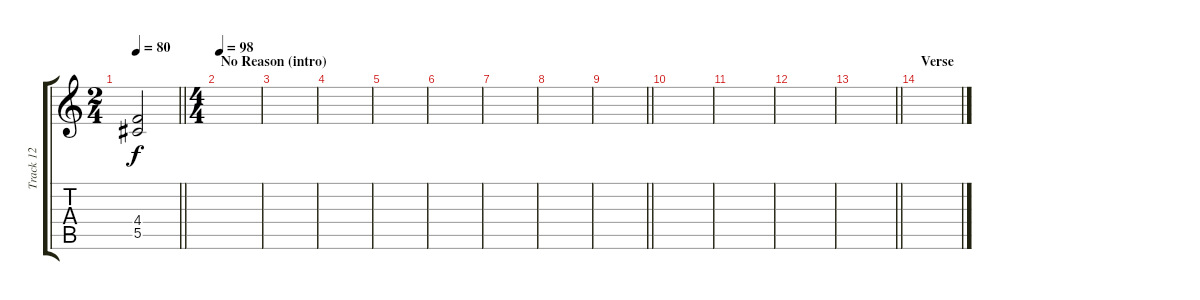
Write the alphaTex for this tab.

\track ("Track 12" "Track 12") {instrument overdrivenguitar}
\staff {score tabs}
\tuning (Eb4 Bb3 Gb3 Db3 Ab2 Eb2) {hide}
\ts (2 4)
\tempo 80
\clef g2
\barLineRight lightlight
\ks c
(4.4{t} 5.5{t}).2{dy f} |
\ts (4 4)
\section ("" "No Reason (intro)")
\tempo 98
|
|
|
|
|
|
|
\barLineRight lightlight
|
|
|
|
\barLineRight lightlight
|
\section ("" "Verse")
